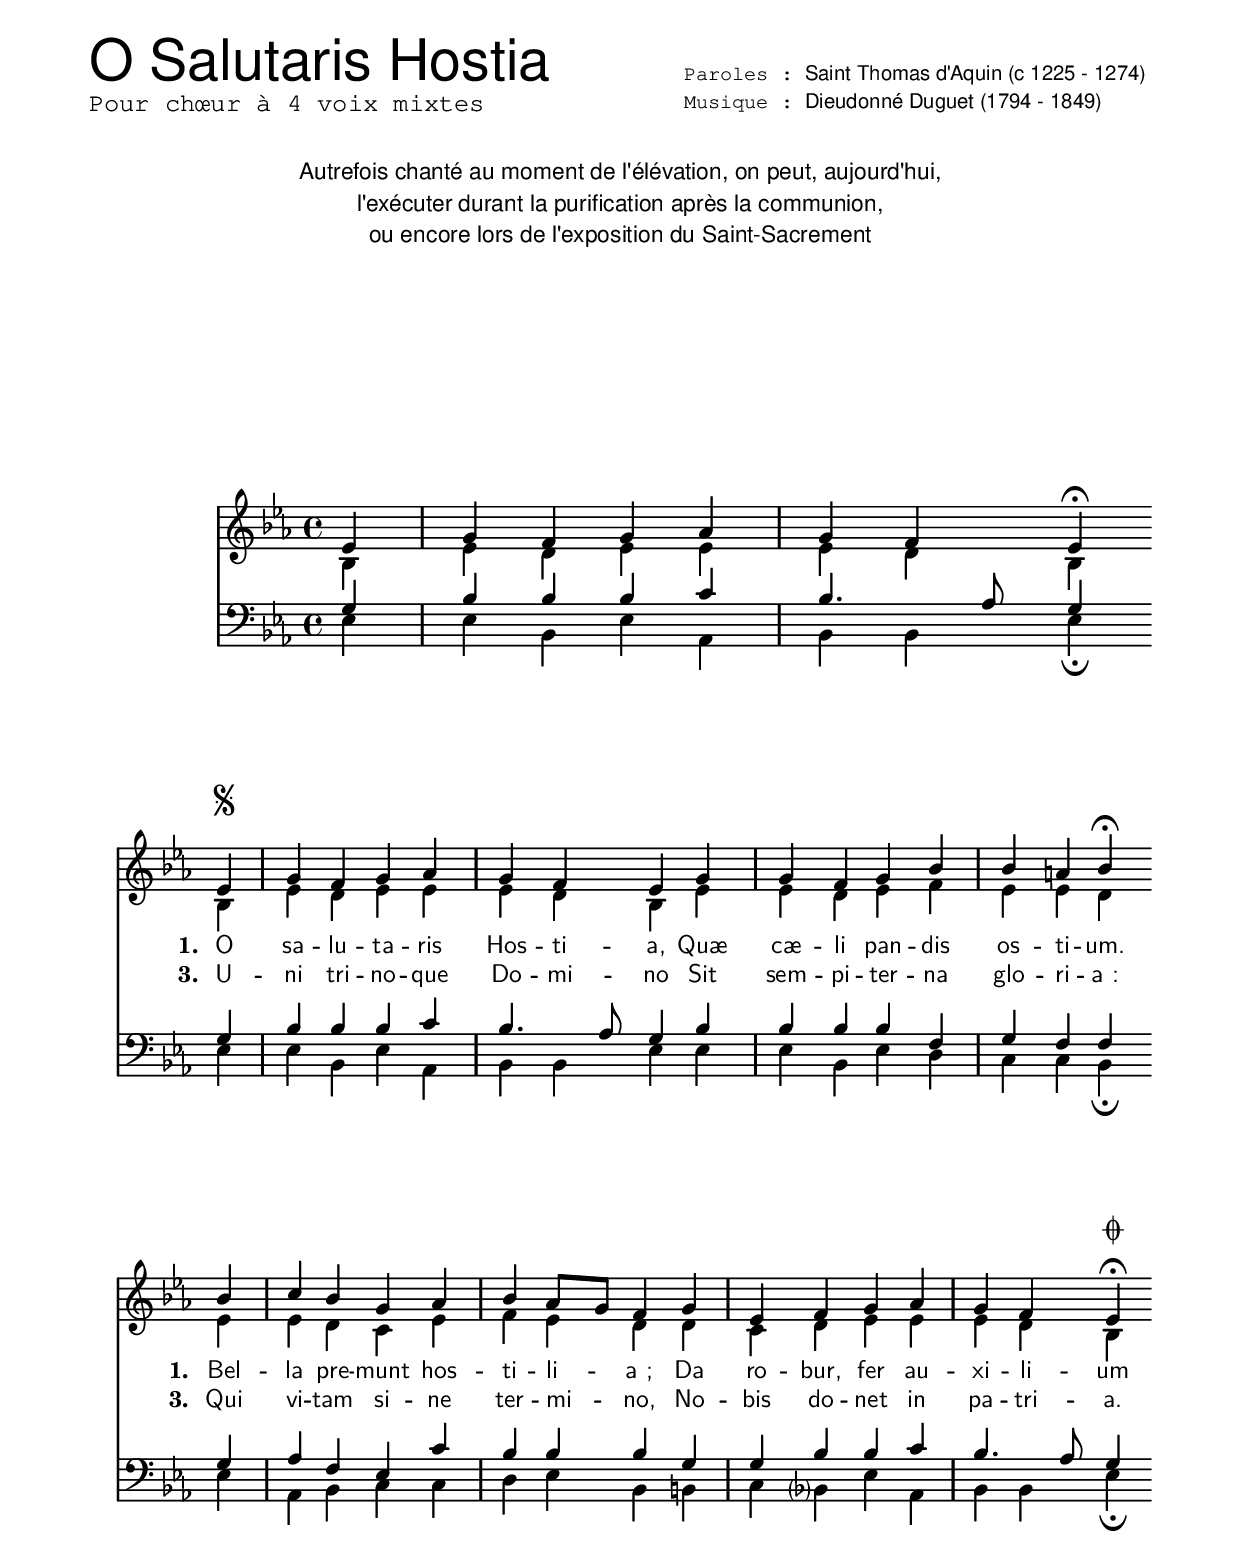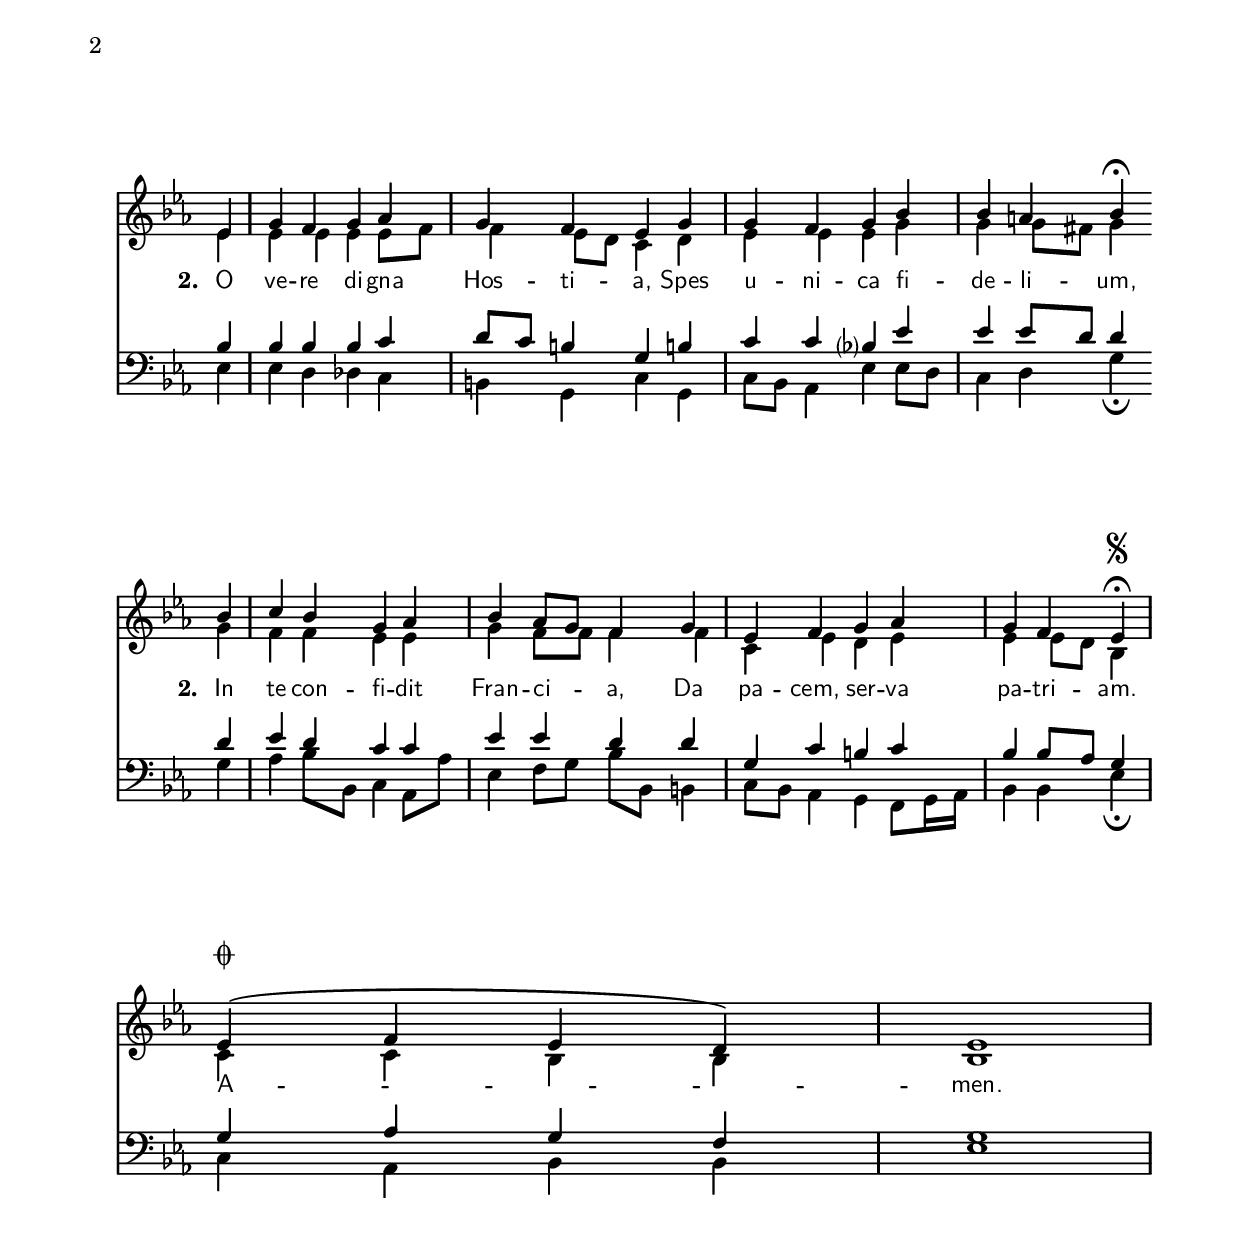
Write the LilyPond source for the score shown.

\version "2.22.0"
\language "english"
\include "gregorian.ly"
\include "../libs/commonFunctions.ily"

\header {
  title = "O Salutaris Hostia"
  subtitle = "Pour chœur à 4 voix mixtes"
  composer = "Dieudonné Duguet (1794 - 1849)"
  poet = "Saint Thomas d'Aquin (c 1225 - 1274)"
  }

global = {
  \key ef \major \time 4/4
  }

sopranosMusicOne = \relative c' {
    ef4 g f g af g f ef
  }
sopranosMusicTwo = \relative c'' {
    g4 g f g bf bf a bf
  }
sopranosMusicThree = \relative c'' {
    bf c bf g af bf af8 g f4
  }
sopranosMusicFour = \relative c'' {
    g4 ef f g af g f ef
  }
sopranosMusicEnd = \relative c' {
    ef2 ef
  }
sopranosMusicEndTwo = \relative c' {
    ef4( f ef d) ef1
  }

altosMusicOne = \relative c' {
    bf4 ef d ef ef ef d bf
  }
altosMusicTwo = \relative c' {
    ef4 ef d ef f ef ef d
  }
altosMusicThree = \relative c' {
    ef4 ef d c ef f ef d
    %ef4 ef d ef ef f ef d
  }
altosMusicFour = \relative c' {
    d c d ef ef ef d bf
  }
altosAltMusicOne = \relative c' {
  ef ef ef ef ef8 f f4 ef8 d c4
}
altosAltMusicTwo = \relative c' {
  d ef ef ef g g g8 fs g4
}
altosAltMusicThree = \relative c'' {
  g f f ef ef g f8 f f4
}
altosAltMusicFour = \relative c' {
  f c ef d ef ef ef8 d bf4
}
altosMusicEnd = \relative c' {
    c2 bf
  }
altosMusicEndTwo = \relative c' {
    c4 c bf bf bf1
  }

tenorsMusicOne =  \relative c' {
    g4 bf bf bf c bf4. af8 g4
  }
tenorsMusicTwo = \relative c' {
    bf4 bf bf bf f g f f
  }
tenorsMusicThree = \relative c' {
    g4 af f ef c' bf bf bf g
   %g4 af f ef af8 c bf4 bf bf g
  }
tenorsMusicFour = \relative c' {
    g4 bf bf c bf4. af8 g4
  }
tenorsAltMusicOne = \relative c' {
  bf4 bf bf bf c d8 c b4 g
}
tenorsAltMusicTwo = \relative c' {
  b!4 c c bf? ef ef ef8 d d4
}
tenorsAltMusicThree = \relative c' {
  d4 ef d c c ef ef d4
}
tenorsAltMusicFour = \relative c' {
  d4 g, c b c bf bf8 af g4
}
tenorsMusicEnd = \relative c' {
    af2 g
  }
tenorsMusicEndTwo = \relative c' {
    g4 af g f g1
  }

bassesMusicOne =  \relative c {
    ef4 ef bf ef af, bf bf ef
  }
bassesMusicTwo = \relative c {
    ef4 ef bf ef d c c bf
  }
bassesMusicThree = \relative c {
    ef4 af, bf c     c  d ef bf
   %ef4 af, bf ef8 d c4 d ef bf
  }
bassesMusicFour = \relative c {
    b4c bf? ef af, bf bf ef
  }
bassesAltMusicOne = \relative c {
  ef4 ef d df c b g c
}
bassesAltMusicTwo = \relative c {
  g c8 bf af4 ef' ef8 d c4 d g
}
bassesAltMusicThree = \relative c {
  g' af bf8 bf, c4 af8 af' ef4 f8 g bf8 bf,
}
bassesAltMusicFour = \relative c {
  b4 c8 bf af4 g f8 g16 af bf4 bf ef
}
bassesMusicEnd = \relative c {
    af2 ef'
  }
bassesMusicEndTwo = \relative c {
    c4 af bf bf ef1
  }

Lyrics = \lyricmode {
  \set stanza = "1. "
  O sa -- lu -- ta -- ris Hos -- ti -- a,
  Quæ cæ -- li pan -- dis os -- ti -- um.
  \set stanza = "1. "
  Bel -- la pre -- munt hos -- ti -- li -- _ a&nbsp;;
  Da ro --  bur, fer au -- xi -- li -- um
  }
LyricsOne = \lyricmode {
  \set stanza = "2. "
  O ve -- re di -- gna Hos -- ti -- a,
  Spes u -- ni -- ca fi -- de -- li -- um,
  \set stanza = "2. "
  In te con -- fi -- dit Fran -- ci -- _ a,
  Da pa -- cem, ser -- va pa -- tri -- am.
  }
LyricsTwo = \lyricmode {
  \set stanza = "3. "
  U -- ni tri -- no -- que Do -- mi -- no
  Sit sem -- pi -- ter -- na glo -- ri -- a&nbsp;:
  \set stanza = "3. "
  Qui vi -- tam si -- ne ter -- mi -- _ no,
  No -- bis do -- net in pa -- tri -- a.
  }
LyricsEnd = \lyricmode {
  A -- men.
  }

%%%%%%%%%%%%%%%%%%%%%%%%%%%%%%%%%%%%%%%%%%%%
%%%%%          DRAW PARTITION          %%%%%
%%%%%%%%%%%%%%%%%%%%%%%%%%%%%%%%%%%%%%%%%%%%
scoreHeaders = \header {
  title = ##f
  subtitle = ##f
  composer = ##f
  poet = ##f
  subsubtitle = ##f
  dedication = ##f
  }
scorePaper = \paper {
    left-margin = 1.5\cm
    right-margin = 1.5\cm
    top-margin = 1.5\cm
    bottom-margin = 1.5\cm
    two-sided = ##f
    oddFooterMarkup = {}
    #(include-special-characters)

    markup-system-spacing = #'((basic-distance . 30)
       (stretchability . 500))
    system-system-spacing = #'((basic-distance . 20)
       (stretchability . 500))
    top-system-spacing = #'((basic-distance . 10)
                            (padding . 10)
                            (stretchability . 1000))
    bookTitleMarkup = \markup {
      \column {
        \fill-line { \italic \sans \fromproperty #'header:dedication }
        \vspace #2
        \columns {
          \fill-line {
            \column {
              \line {
                \left-column {
                  \fontsize #8 \sans \fromproperty #'header:title
                  \fontsize #1 \typewriter \fromproperty #'header:subtitle
                }
              }
            }
            \column {
              \line {
                \fontsize #-1
                \left-column {
                  \line { \concat { \typewriter "Paroles&nbsp;:&nbsp;" \sans \fromproperty #'header:poet \bold " " } }
                  \line { \concat { \typewriter "Musique&nbsp;:&nbsp;" \sans \fromproperty #'header:composer \bold " " } }
                  \typewriter \italic \fromproperty #'header:subsubtitle
                }
              }
            }
          }
        }
      }
    }
  }
AllScoreLayout = \layout {
      ragged-last = ##f
      ragged-last-bottom = ##t
      short-indent = 0.5\cm
      indent = 2.2\cm
      \override LyricText #'font-name = #"Latin Modern Sans"
      \override Score.RehearsalMark.font-family = #'typewriter
      \context {
        \Score
        \override StaffGrouper.staff-staff-spacing.padding = #0
        \override StaffGrouper.staff-staff-spacing.basic-distance = #1
      }
      \context {
        \Staff
        \RemoveEmptyStaves
        \override InstrumentName #'font-name = #"Monospace Regular"
      }
      \context {
        \PianoStaff
        \RemoveEmptyStaves
        \override InstrumentName #'font-name = #"Monospace Regular"
      }
      \context {
        \ChoirStaff
        \RemoveEmptyStaves
        \override InstrumentName #'font-name = #"Monospace Regular"
      }
  }

% PDF output
\book {
  \scorePaper
  \markup {
    \vspace #2
    \fill-line
    {
      \sans \center-column {
        "Autrefois chanté au moment de l'élévation, on peut, aujourd'hui,"
        "l'exécuter durant la purification après la communion,"
        "ou encore lors de l'exposition du Saint-Sacrement"
      }
    }
    }
  \score {
    <<
      \new Dynamics {
        \partial 4 s4
        s1 s2 s4 \bar "" \break s4\segno
        s1*3 s2 s4 \bar "" \break s4
        s1*3 s2 s4\coda \bar "" \break s4
        s1*3 s2 s4 \bar "" \break s4
        s1*3 s2 s4\segno s4 \break
        s4\coda s2. s1
      }
      \new Staff
      <<
        \clef "treble"
        \new Voice = "soprano"
        {
          \global \voiceOne
          \partial 4
          \sopranosMusicOne\fermata
          \sopranosMusicOne
          \sopranosMusicTwo\fermata
          \sopranosMusicThree
          \sopranosMusicFour\fermata
          \sopranosMusicOne
          \sopranosMusicTwo\fermata
          \sopranosMusicThree
          \sopranosMusicFour\fermata s4
          %\sopranosMusicEnd
          \sopranosMusicEndTwo
        }
        \new Voice = "alto"
        {
          \global \voiceTwo
          \altosMusicOne
          \altosMusicOne
          \altosMusicTwo
          \altosMusicThree
          \altosMusicFour
          \altosAltMusicOne
          \altosAltMusicTwo
          \altosAltMusicThree
          \altosAltMusicFour s4
          %\altosMusicEnd
          \altosMusicEndTwo
        }
      >>
      \new Lyrics \lyricsto "soprano" {   _ _ _ _ _ _ _ _ \Lyrics \LyricsOne \LyricsEnd }
      \new Lyrics \lyricsto "soprano" {   _ _ _ _ _ _ _ _ \LyricsTwo }
      \new Staff
      <<
        \clef "bass"
        \new Voice = "tenor"
        {
          \global \voiceThree
          \tenorsMusicOne
          \tenorsMusicOne
          \tenorsMusicTwo
          \tenorsMusicThree
          \tenorsMusicFour
          \tenorsAltMusicOne
          \tenorsAltMusicTwo
          \tenorsAltMusicThree
          \tenorsAltMusicFour s4
          %\tenorsMusicEnd
          \tenorsMusicEndTwo
        }
        \new Voice = "basse"
        {
          \global \voiceFour
          \bassesMusicOne \fermata
          \bassesMusicOne
          \bassesMusicTwo\fermata
          \bassesMusicThree
          \bassesMusicFour\fermata
          \bassesAltMusicOne
          \bassesAltMusicTwo \fermata
          \bassesAltMusicThree
          \bassesAltMusicFour \fermata s4
          %\bassesMusicEnd
          \bassesMusicEndTwo
        }
      >>
    >>
    \AllScoreLayout
    \scoreHeaders
  }
}
% MIDI output
\score {
  {
    <<
      % \new PianoStaff \with {
      %   midiInstrument = "piccolo"  % Pipe Organ
      %   %midiInstrument = "flute"    % Grand plein jeu
      %   %midiInstrument = "recorder" % Principaux 8 4
      %   midiMinimumVolume = #0.7
      %   midiMaximumVolume = #0.9
      % }
      % <<
      %   \new Staff
      %   <<
      %     \clef "treble"
      %     \new Voice { \global \voiceOne
      %                 \partial 4
      %                 \sopranosMusicOne ~4
      %     }
      %     \new Voice { \global \voiceTwo
      %                 \altosMusicOne ~4
      %     }
      %   >>
      %   \new Staff
      %   <<
      %     \clef "bass"
      %     \new Voice { \global \voiceThree
      %                 \tenorsMusicOne ~4
      %     }
      %     \new Voice { \global \voiceFour
      %                  \bassesMusicOne ~4
      %     }
      %   >>
      % >>
      % \new PianoStaff \with {
      %   %midiInstrument = "piccolo"  % Pipe Organ
      %   midiInstrument = "flute"    % Grand plein jeu
      %   %midiInstrument = "recorder" % Principaux 8 4
      %   midiMinimumVolume = #0.6
      %   midiMaximumVolume = #0.8
      % }
      % <<
      %   \new Staff
      %   <<
      %     \clef "treble"
      %     \new Voice { \global \voiceOne
      %                 \partial 4
      %                 \sopranosMusicOne ~4
      %     }
      %     \new Voice { \global \voiceTwo
      %                 \altosMusicOne ~4
      %     }
      %   >>
      %   \new Staff
      %   <<
      %     \clef "bass"
      %     \new Voice { \global \voiceThree
      %                 \tenorsMusicOne ~4
      %     }
      %     \new Voice { \global \voiceFour
      %                  \bassesMusicOne ~4 r4
      %                  \bassesMusicOne
      %                  \bassesMusicTwo ~4 r4
      %                  \bassesMusicThree ~4 r2
      %                  %\bassesMusicEnd
      %                  \bassesMusicEndTwo
      %     }
      %   >>
      % >>
      \new PianoStaff \with {
        %midiInstrument = "piccolo"  % Pipe Organ
        %midiInstrument = "flute"    % Grand plein jeu
        midiInstrument = "recorder" % Principaux 8 4
        midiMinimumVolume = #0.6
        midiMaximumVolume = #0.8
      }
      <<
        \new Staff
        <<
          \clef "treble"
          \new Voice { \global \voiceOne
                       \partial 4
                       \sopranosMusicOne ~4 r4
                       \sopranosMusicOne
                       \sopranosMusicTwo ~4 r4
                       \sopranosMusicThree
                       \sopranosMusicFour ~4 r4
                       \sopranosMusicOne
                       \sopranosMusicTwo ~4 r4
                       \sopranosMusicThree
                       \sopranosMusicFour ~4 r4
                       \sopranosMusicOne
                       \sopranosMusicTwo ~4 r4
                       \sopranosMusicThree
                       \sopranosMusicFour ~4 r2
                       %\sopranosMusicEnd
                       \sopranosMusicEndTwo
          }
          \new Voice { \global \voiceTwo
                       \altosMusicOne ~4 r4
                       \altosMusicOne
                       \altosMusicTwo ~4 r4
                       \altosMusicThree
                       \altosMusicFour ~4 r4
                       \altosAltMusicOne
                       \altosAltMusicTwo ~4 r4
                       \altosAltMusicThree
                       \altosAltMusicFour ~4 r4
                       \altosMusicOne
                       \altosMusicTwo ~4 r4
                       \altosMusicThree
                       \altosMusicFour ~4 r2
                       %\altosMusicEnd
                       %\altosMusicEndTwo
          }
        >>
        \new Staff
        <<
          \clef "bass"
          \new Voice { \global \voiceThree
                       \tenorsMusicOne ~4 r4
                       \tenorsMusicOne
                       \tenorsMusicTwo ~4 r4
                       \tenorsMusicThree
                       \tenorsMusicFour ~4 r4
                       \tenorsAltMusicOne
                       \tenorsAltMusicTwo ~4 r4
                       \tenorsAltMusicThree
                       \tenorsAltMusicFour ~4 r4
                       \tenorsMusicOne
                       \tenorsMusicTwo ~4 r4
                       \tenorsMusicThree
                       \tenorsMusicFour ~4 r2
                       %\tenorsMusicEnd
                       \tenorsMusicEndTwo
          }
          \new Voice { \global \voiceFour
                       \bassesMusicOne ~4 r4
                       \bassesMusicOne
                       \bassesMusicTwo ~4 r4
                       \bassesMusicThree
                       \bassesMusicFour ~4 r4
                       \bassesAltMusicOne
                       \bassesAltMusicTwo ~4 r4
                       \bassesAltMusicThree
                       \bassesAltMusicFour ~4 r4
                       \bassesMusicOne
                       \bassesMusicTwo ~4 r4
                       \bassesMusicThree
                       \bassesMusicFour ~4 r2
                       %\bassesMusicEnd
                       \bassesMusicEndTwo
          }
        >>
      >>
    >>
  }
  \midi{
    % per voice midi output, using Staff level midiInstrument
    \context {
      \Staff
      \remove "Staff_performer"
    }
    \context {
      \Voice
      \consists "Staff_performer"
    }
    \tempo 4 = 70
  }
}
